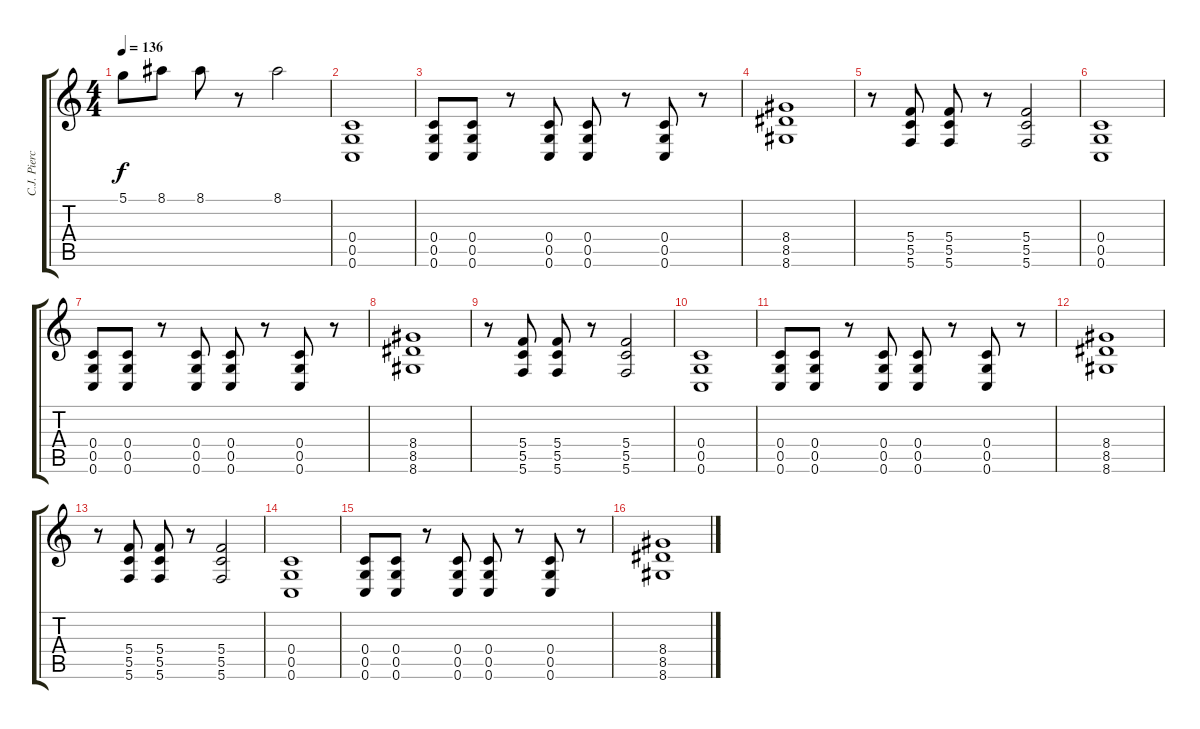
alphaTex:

\track ("C.J. Pierce" "C.J. Pierc") {instrument distortionguitar}
\staff {score tabs}
\tuning (D4 A3 F3 C3 G2 C2) {hide}
\ts (4 4)
\tempo 136
\clef g2
\ks c
5.1.8{dy f} 8.1.8 8.1.8 r.8 8.1.2 |
(0.4 0.5 0.6).1 |
(0.4 0.5 0.6).8 (0.4 0.5 0.6).8 r.8 (0.4 0.5 0.6).8 (0.4 0.5 0.6).8 r.8 (0.4 0.5 0.6).8 r.8 |
(8.4 8.5 8.6).1 |
r.8 (5.4 5.5 5.6).8 (5.4 5.5 5.6).8 r.8 (5.4 5.5 5.6).2 |
(0.4 0.5 0.6).1 |
(0.4 0.5 0.6).8 (0.4 0.5 0.6).8 r.8 (0.4 0.5 0.6).8 (0.4 0.5 0.6).8 r.8 (0.4 0.5 0.6).8 r.8 |
(8.4 8.5 8.6).1 |
r.8 (5.4 5.5 5.6).8 (5.4 5.5 5.6).8 r.8 (5.4 5.5 5.6).2 |
(0.4 0.5 0.6).1 |
(0.4 0.5 0.6).8 (0.4 0.5 0.6).8 r.8 (0.4 0.5 0.6).8 (0.4 0.5 0.6).8 r.8 (0.4 0.5 0.6).8 r.8 |
(8.4 8.5 8.6).1 |
r.8 (5.4 5.5 5.6).8 (5.4 5.5 5.6).8 r.8 (5.4 5.5 5.6).2 |
(0.4 0.5 0.6).1 |
(0.4 0.5 0.6).8 (0.4 0.5 0.6).8 r.8 (0.4 0.5 0.6).8 (0.4 0.5 0.6).8 r.8 (0.4 0.5 0.6).8 r.8 |
(8.4 8.5 8.6).1
